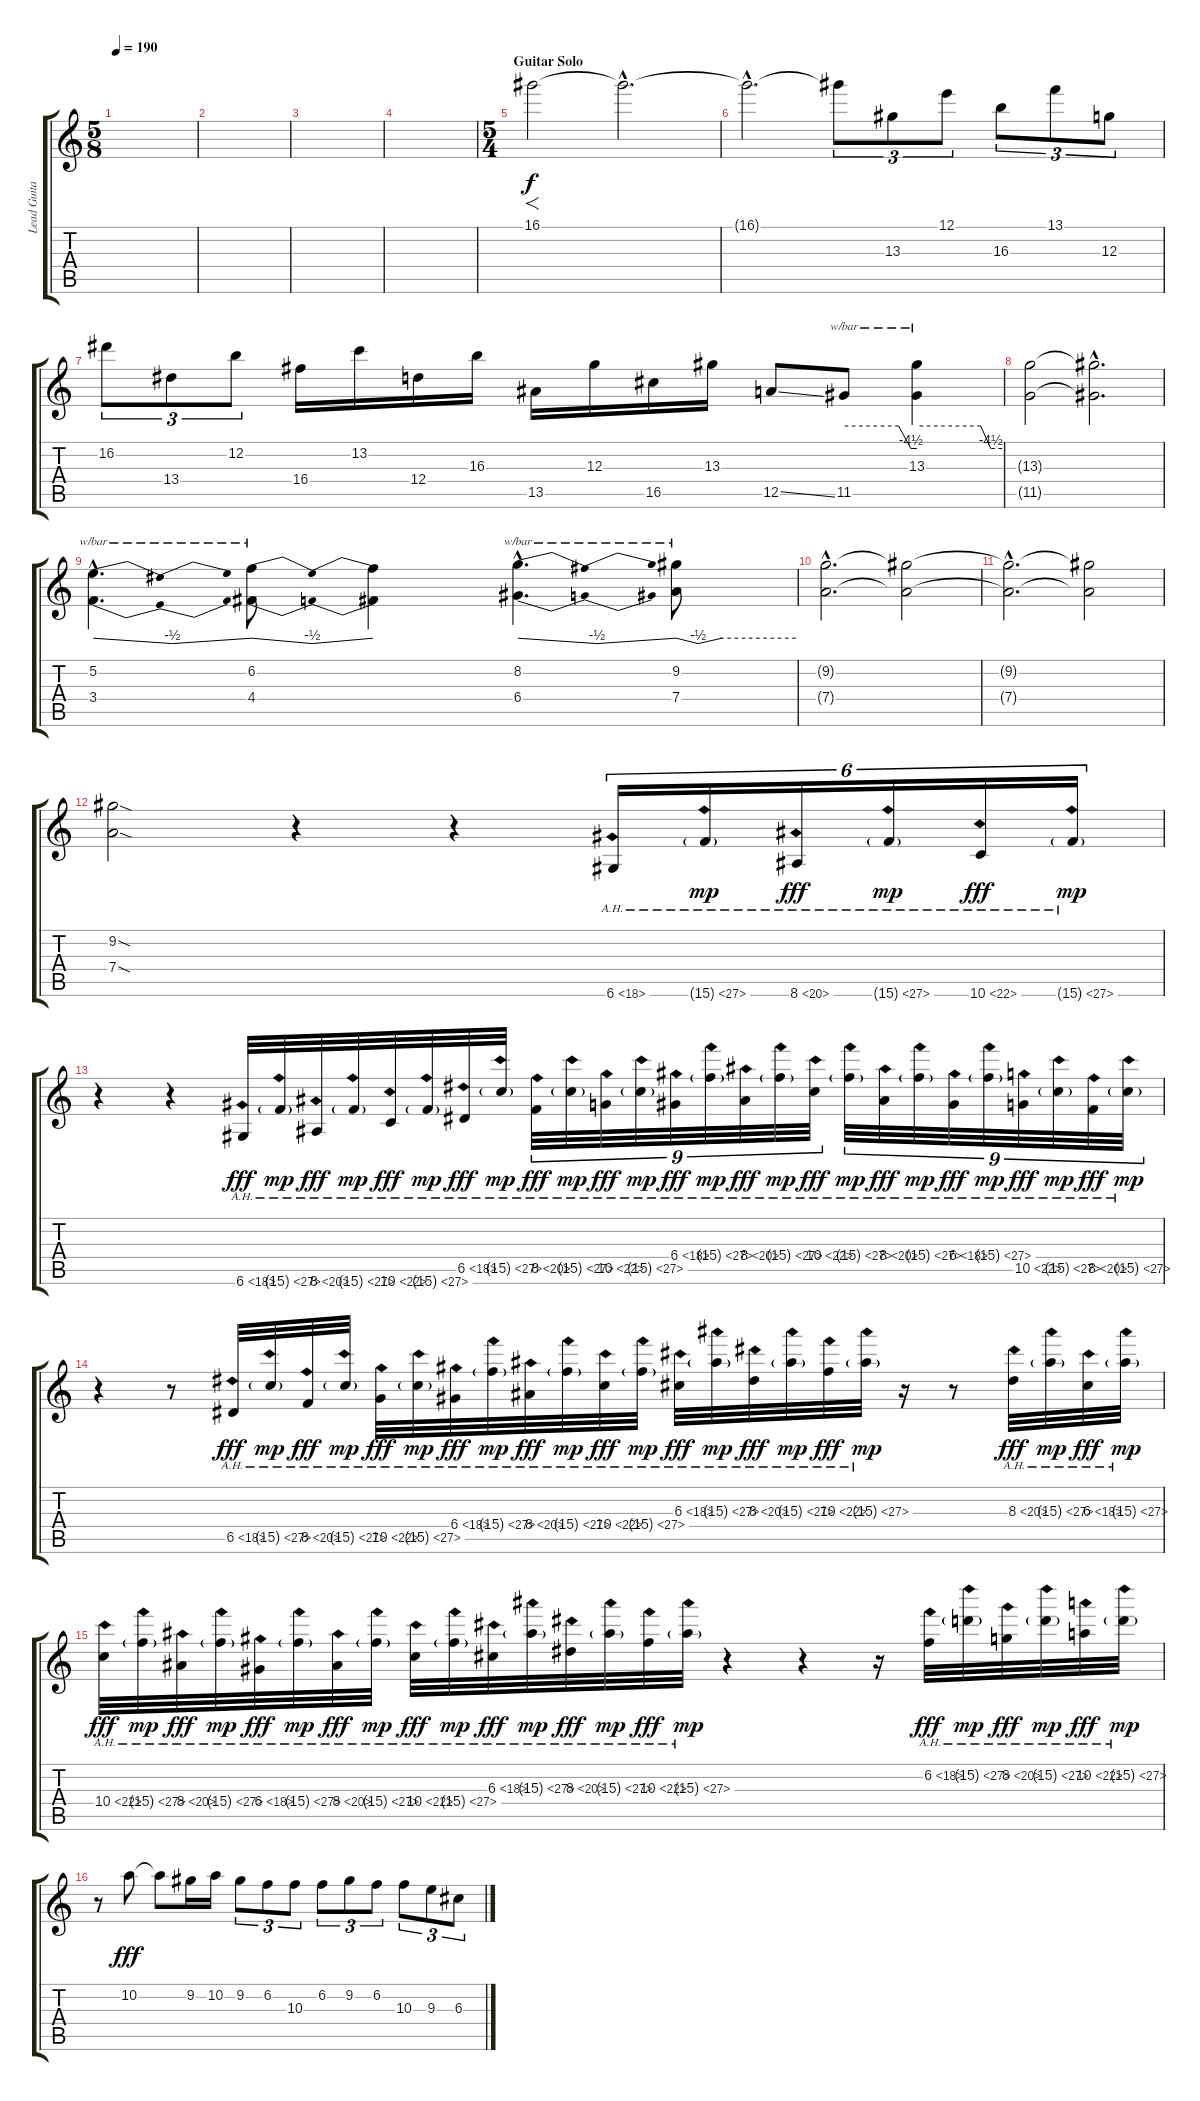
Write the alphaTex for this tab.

\track ("Lead Guitar" "Lead Guita") {instrument overdrivenguitar}
\staff {score tabs}
\tuning (E4 B3 G3 D3 A2 D2) {hide}
\ts (5 8)
\tempo 190
\clef g2
\ks c
|
|
|
|
\ts (5 4)
\section ("" "Guitar Solo")
16.1.2{f} 16.1{hac t}.2{d} |
16.1{hac t}.2{d} 16.1{t}.8{tu (3 2)} 13.3.8{tu (3 2)} 12.1.8{tu (3 2)} 16.3.8{tu (3 2)} 13.1.8{tu (3 2)} 12.3.8{tu (3 2)} |
16.2.8{tu (3 2)} 13.4.8{tu (3 2)} 12.2.8{tu (3 2)} 16.4.16 13.2.16 12.4.16 16.3.16 13.5.16 12.3.16 16.5.16 13.3.16 12.5{ss}.8 11.5.8{tbe (custom default 0 0 45 0 55 -18 60 -18)} (13.3 11.5{t}).4{tbe (custom default 0 0 45 0 52 -18 60 -18)} |
(13.3{t} 11.5{t}).2 (13.3{hac t} 11.5{hac t}).2{d} |
(5.2{hac} 3.4{hac}).4{d tbe (dip default 0 0 30 -2 60 0)} (6.2 4.4).8{tbe (dip default 0 0 30 -2 60 0)} (6.2{t} 4.4{t}).4 (8.2{hac} 6.4{hac}).4{d tbe (dip default 0 0 30 -2 60 0)} (9.2 7.4).8{tbe (custom default 0 0 11 -2 23 0 60 0)} |
(9.2{hac t} 7.4{hac t}).2{d} (9.2{t} 7.4{t}).2 |
(9.2{hac t} 7.4{hac t}).2{d} (9.2{t} 7.4{t}).2 |
(9.2{sod} 7.4{sod}).2 r.4 r.4 6.6{ah 12}.16{tu (6 4)} 15.6{ah 12 g}.16{tu (6 4) dy mp} 8.6{ah 12}.16{tu (6 4) dy fff} 15.6{ah 12 g}.16{tu (6 4) dy mp} 10.6{ah 12}.16{tu (6 4) dy fff} 15.6{ah 12 g}.16{tu (6 4) dy mp} |
r.4 r.4 6.6{ah 12}.32{dy fff} 15.6{ah 12 g}.32{dy mp} 8.6{ah 12}.32{dy fff} 15.6{ah 12 g}.32{dy mp} 10.6{ah 12}.32{dy fff} 15.6{ah 12 g}.32{dy mp} 6.5{ah 12}.32{dy fff} 15.5{ah 12 g}.32{dy mp} 8.5{ah 12}.32{tu (9 8) dy fff} 15.5{ah 12 g}.32{tu (9 8) dy mp} 10.5{ah 12}.32{tu (9 8) dy fff} 15.5{ah 12 g}.32{tu (9 8) dy mp} 6.4{ah 12}.32{tu (9 8) dy fff} 15.4{ah 12 g}.32{tu (9 8) dy mp} 8.4{ah 12}.32{tu (9 8) dy fff} 15.4{ah 12 g}.32{tu (9 8) dy mp} 10.4{ah 12}.32{tu (9 8) dy fff} 15.4{ah 12 g}.32{tu (9 8) dy mp} 8.4{ah 12}.32{tu (9 8) dy fff} 15.4{ah 12 g}.32{tu (9 8) dy mp} 6.4{ah 12}.32{tu (9 8) dy fff} 15.4{ah 12 g}.32{tu (9 8) dy mp} 10.5{ah 12}.32{tu (9 8) dy fff} 15.5{ah 12 g}.32{tu (9 8) dy mp} 8.5{ah 12}.32{tu (9 8) dy fff} 15.5{ah 12 g}.32{tu (9 8) dy mp} |
r.4 r.8 6.5{ah 12}.32{dy fff} 15.5{ah 12 g}.32{dy mp} 8.5{ah 12}.32{dy fff} 15.5{ah 12 g}.32{dy mp} 10.5{ah 12}.32{dy fff} 15.5{ah 12 g}.32{dy mp} 6.4{ah 12}.32{dy fff} 15.4{ah 12 g}.32{dy mp} 8.4{ah 12}.32{dy fff} 15.4{ah 12 g}.32{dy mp} 10.4{ah 12}.32{dy fff} 15.4{ah 12 g}.32{dy mp} 6.3{ah 12}.32{dy fff} 15.3{ah 12 g}.32{dy mp} 8.3{ah 12}.32{dy fff} 15.3{ah 12 g}.32{dy mp} 10.3{ah 12}.32{dy fff} 15.3{ah 12 g}.32{dy mp} r.16 r.8 8.3{ah 12}.32{dy fff} 15.3{ah 12 g}.32{dy mp} 6.3{ah 12}.32{dy fff} 15.3{ah 12 g}.32{dy mp} |
10.4{ah 12}.32{dy fff} 15.4{ah 12 g}.32{dy mp} 8.4{ah 12}.32{dy fff} 15.4{ah 12 g}.32{dy mp} 6.4{ah 12}.32{dy fff} 15.4{ah 12 g}.32{dy mp} 8.4{ah 12}.32{dy fff} 15.4{ah 12 g}.32{dy mp} 10.4{ah 12}.32{dy fff} 15.4{ah 12 g}.32{dy mp} 6.3{ah 12}.32{dy fff} 15.3{ah 12 g}.32{dy mp} 8.3{ah 12}.32{dy fff} 15.3{ah 12 g}.32{dy mp} 10.3{ah 12}.32{dy fff} 15.3{ah 12 g}.32{dy mp} r.4 r.4 r.16 6.2{ah 12}.32{dy fff} 15.2{ah 12 g}.32{dy mp} 8.2{ah 12}.32{dy fff} 15.2{ah 12 g}.32{dy mp} 10.2{ah 12}.32{dy fff} 15.2{ah 12 g}.32{dy mp} |
r.8 10.2.8{dy fff} 10.2{t}.8 9.2.16 10.2.16 9.2.8{tu (3 2)} 6.2.8{tu (3 2)} 10.3.8{tu (3 2)} 6.2.8{tu (3 2)} 9.2.8{tu (3 2)} 6.2.8{tu (3 2)} 10.3.8{tu (3 2)} 9.3.8{tu (3 2)} 6.3{ss}.8{tu (3 2)}
